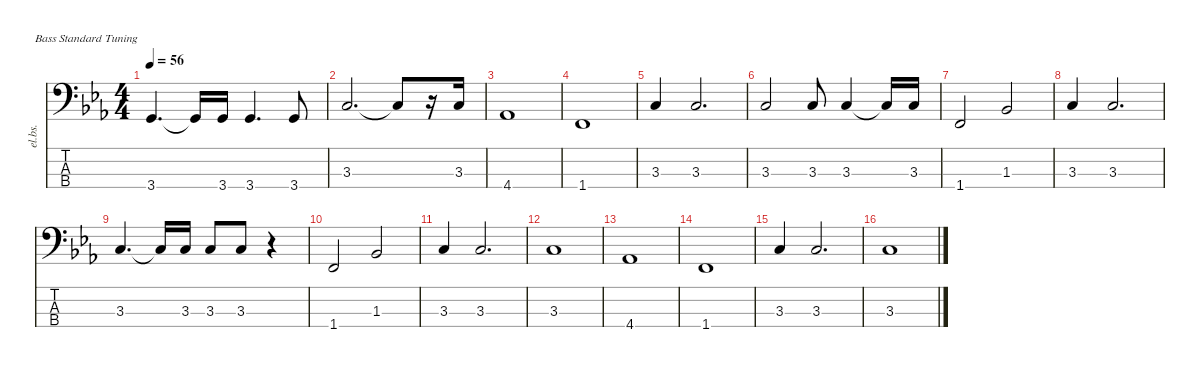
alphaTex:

\defaultSystemsLayout 4
\hideDynamics
\bracketExtendMode nobrackets
\otherSystemsTrackNameOrientation horizontal
\track ("Bass" "el.bs.") {instrument electricbassfinger}
\staff {score tabs}
\tuning (G2 D2 A1 E1)
\ts (4 4)
\tempo 56
\clef f4
\ks eb
3.4{acc forcenatural}.4{d dy f beam Up} 3.4{t acc forcenatural}.16{beam Up} 3.4{acc forcenatural}.16{beam Up} 3.4{acc forcenatural}.4{d beam Up} 3.4{acc forcenatural}.8{beam Up} |
3.3{acc forcenatural}.2{d beam Up} 3.3{t acc forcenatural}.8{beam Up} r.16{beam Up} 3.3{acc forcenatural}.16{beam Up} |
4.4{acc b}.1{beam Up} |
1.4{acc forcenatural}.1{beam Up} |
3.3{acc forcenatural}.4{beam Up} 3.3{acc forcenatural}.2{d beam Up} |
3.3{acc forcenatural}.2{beam Up} 3.3{acc forcenatural}.8{beam Up} 3.3{acc forcenatural}.4{beam Up} 3.3{t acc forcenatural}.16{beam Up} 3.3{acc forcenatural}.16{beam Up} |
1.4{acc forcenatural}.2{beam Up} 1.3{acc b}.2{beam Up} |
3.3{acc forcenatural}.4{beam Up} 3.3{acc forcenatural}.2{d beam Up} |
3.3{acc forcenatural}.4{d beam Up} 3.3{t acc forcenatural}.16{beam Up} 3.3{acc forcenatural}.16{beam Up} 3.3{acc forcenatural}.8{beam Up} 3.3{acc forcenatural}.8{beam Up} r.4{beam Up} |
1.4{acc forcenatural}.2{beam Up} 1.3{acc b}.2{beam Up} |
3.3{acc forcenatural}.4{beam Up} 3.3{acc forcenatural}.2{d beam Up} |
3.3{acc forcenatural}.1{beam Up} |
4.4{acc b}.1{beam Up} |
1.4{acc forcenatural}.1{beam Up} |
3.3{acc forcenatural}.4{beam Up} 3.3{acc forcenatural}.2{d beam Up} |
3.3{acc forcenatural}.1{beam Up}
